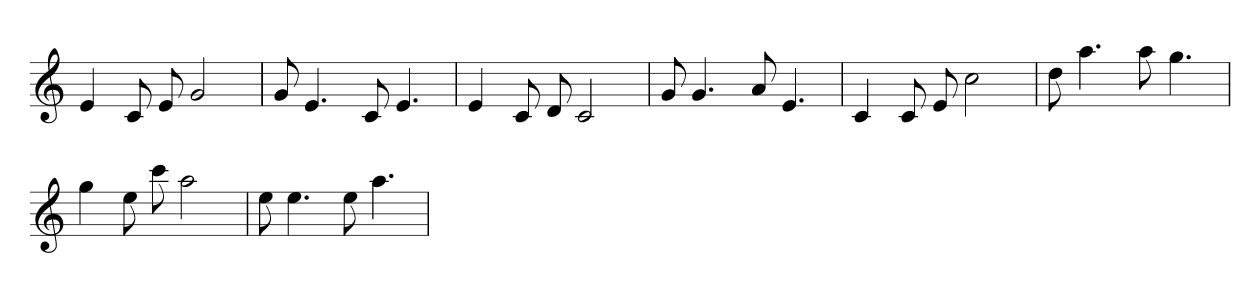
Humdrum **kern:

**kern
*part1
*staff1
*k[]
*C:
=
4e
8c
8e
2g
=
*k[]
*C:
8g
4.e
8c
4.e
=
*k[]
*C:
4e
8c
8d
2c
=
*k[]
*C:
8g
4.g
8a
4.e
=
*k[]
*C:
4c
8c
8e
2cc
=
*k[]
*C:
8dd
4.aa
8aa
4.gg
=
*k[]
*C:
4gg
8ee
8ccc
2aa
=
*k[]
*C:
8ee
4.ee
8ee
4.aa
=
*-
